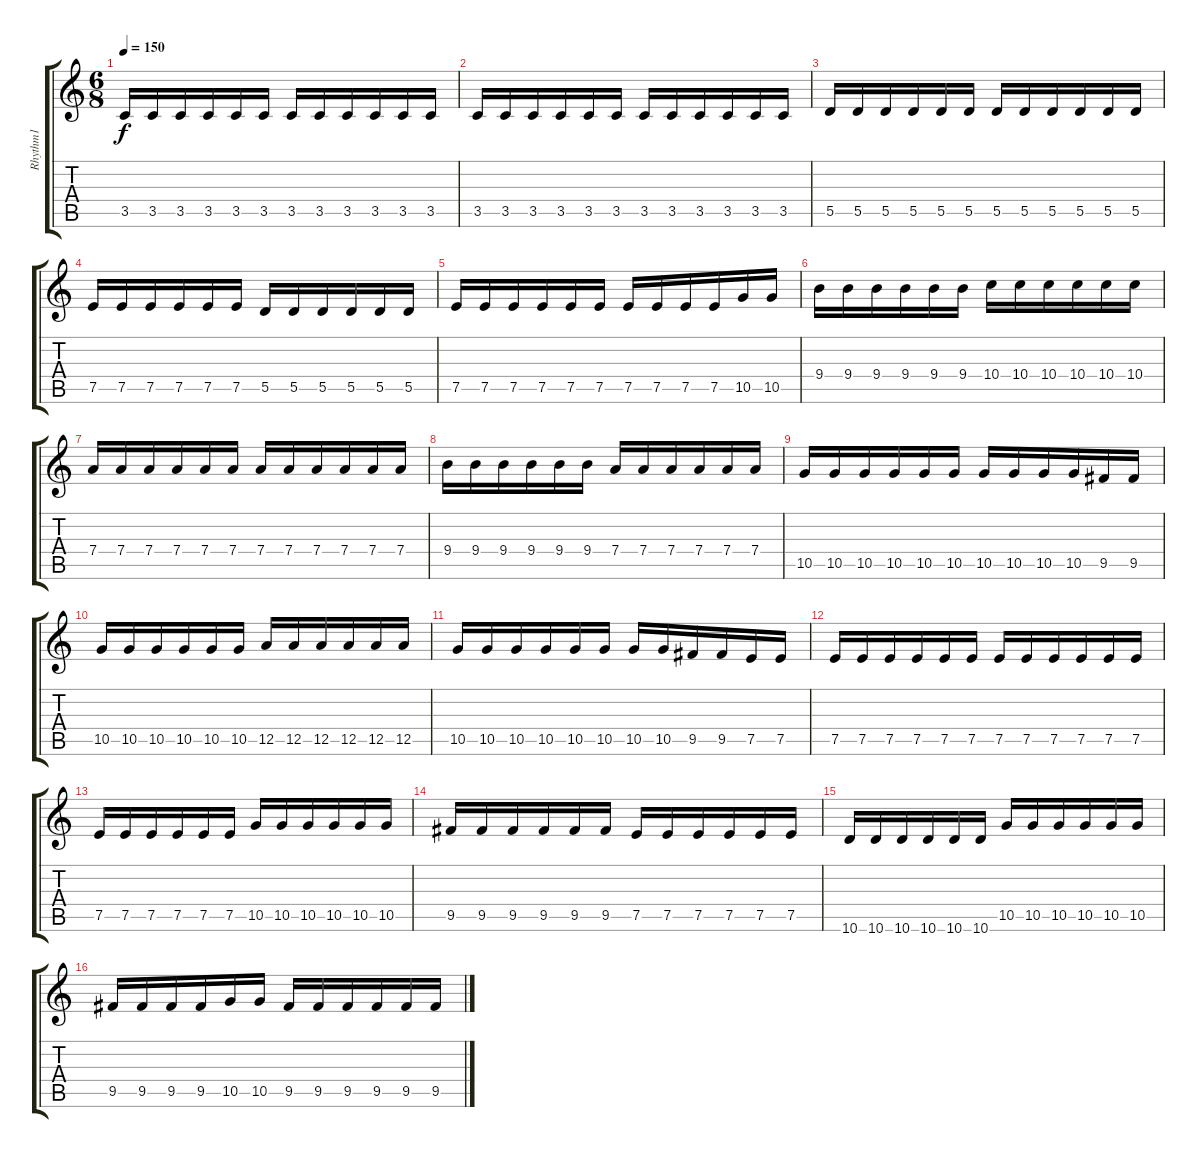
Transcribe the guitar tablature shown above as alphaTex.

\track ("Rhythm1" "Rhythm1") {instrument distortionguitar}
\staff {score tabs}
\tuning (E4 B3 G3 D3 A2 E2) {hide}
\ts (6 8)
\tempo 150
\clef g2
\ks c
3.5.16{dy f} 3.5.16 3.5.16 3.5.16 3.5.16 3.5.16 3.5.16 3.5.16 3.5.16 3.5.16 3.5.16 3.5.16 |
3.5.16 3.5.16 3.5.16 3.5.16 3.5.16 3.5.16 3.5.16 3.5.16 3.5.16 3.5.16 3.5.16 3.5.16 |
5.5.16 5.5.16 5.5.16 5.5.16 5.5.16 5.5.16 5.5.16 5.5.16 5.5.16 5.5.16 5.5.16 5.5.16 |
7.5.16 7.5.16 7.5.16 7.5.16 7.5.16 7.5.16 5.5.16 5.5.16 5.5.16 5.5.16 5.5.16 5.5.16 |
7.5.16 7.5.16 7.5.16 7.5.16 7.5.16 7.5.16 7.5.16 7.5.16 7.5.16 7.5.16 10.5.16 10.5.16 |
9.4.16 9.4.16 9.4.16 9.4.16 9.4.16 9.4.16 10.4.16 10.4.16 10.4.16 10.4.16 10.4.16 10.4.16 |
7.4.16 7.4.16 7.4.16 7.4.16 7.4.16 7.4.16 7.4.16 7.4.16 7.4.16 7.4.16 7.4.16 7.4.16 |
9.4.16 9.4.16 9.4.16 9.4.16 9.4.16 9.4.16 7.4.16 7.4.16 7.4.16 7.4.16 7.4.16 7.4.16 |
10.5.16 10.5.16 10.5.16 10.5.16 10.5.16 10.5.16 10.5.16 10.5.16 10.5.16 10.5.16 9.5.16 9.5.16 |
10.5.16 10.5.16 10.5.16 10.5.16 10.5.16 10.5.16 12.5.16 12.5.16 12.5.16 12.5.16 12.5.16 12.5.16 |
10.5.16 10.5.16 10.5.16 10.5.16 10.5.16 10.5.16 10.5.16 10.5.16 9.5.16 9.5.16 7.5.16 7.5.16 |
7.5.16 7.5.16 7.5.16 7.5.16 7.5.16 7.5.16 7.5.16 7.5.16 7.5.16 7.5.16 7.5.16 7.5.16 |
7.5.16 7.5.16 7.5.16 7.5.16 7.5.16 7.5.16 10.5.16 10.5.16 10.5.16 10.5.16 10.5.16 10.5.16 |
9.5.16 9.5.16 9.5.16 9.5.16 9.5.16 9.5.16 7.5.16 7.5.16 7.5.16 7.5.16 7.5.16 7.5.16 |
10.6.16 10.6.16 10.6.16 10.6.16 10.6.16 10.6.16 10.5.16 10.5.16 10.5.16 10.5.16 10.5.16 10.5.16 |
9.5.16 9.5.16 9.5.16 9.5.16 10.5.16 10.5.16 9.5.16 9.5.16 9.5.16 9.5.16 9.5.16 9.5.16
